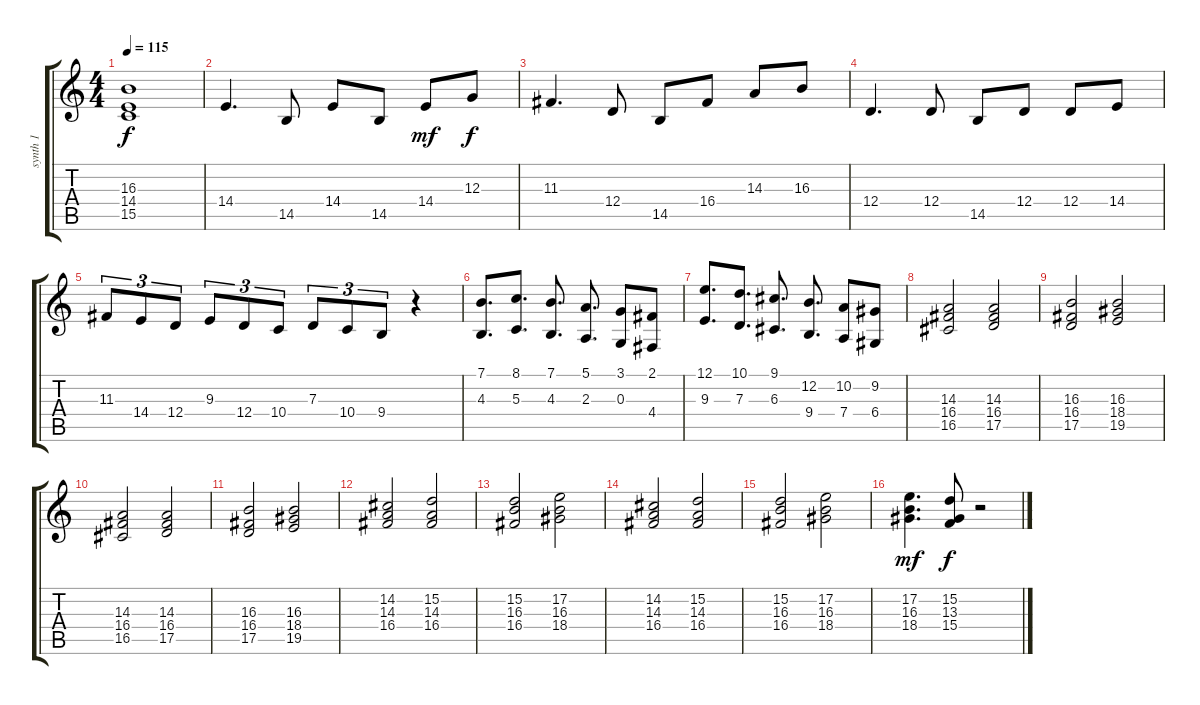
\track ("synth 1" "synth 1") {instrument pad2warm}
\staff {score tabs}
\tuning (E4 B3 G3 D3 A2 E2) {hide}
\ts (4 4)
\tempo 115
\clef g2
\ks c
(16.3 14.4 15.5).1{dy f} |
14.4.4{d instrument synthstrings2} 14.5.8 14.4.8 14.5.8 14.4.8{dy mf} 12.3.8{dy f} |
11.3.4{d} 12.4.8 14.5.8 16.4.8 14.3.8 16.3.8 |
12.4.4{d} 12.4.8 14.5.8 12.4.8 12.4.8 14.4.8 |
11.3.8{tu (3 2)} 14.4.8{tu (3 2)} 12.4.8{tu (3 2)} 9.3.8{tu (3 2)} 12.4.8{tu (3 2)} 10.4.8{tu (3 2)} 7.3.8{tu (3 2)} 10.4.8{tu (3 2)} 9.4.8{tu (3 2)} r.4 |
(7.1 4.3).8{d} (8.1 5.3).8{d} (7.1 4.3).8{d} (5.1 2.3).8{d} (3.1 0.3).8 (2.1 4.4).8 |
(12.1 9.3).8{d} (10.1 7.3).8{d} (9.1 6.3).8{d} (12.2 9.4).8{d} (10.2 7.4).8 (9.2 6.4).8 |
(14.3 16.4 16.5).2 (14.3 16.4 17.5).2 |
(16.3 16.4 17.5).2 (16.3 18.4 19.5).2 |
(14.3 16.4 16.5).2 (14.3 16.4 17.5).2 |
(16.3 16.4 17.5).2 (16.3 18.4 19.5).2 |
(14.2 14.3 16.4).2 (15.2 14.3 16.4).2 |
(15.2 16.3 16.4).2 (17.2 16.3 18.4).2 |
(14.2 14.3 16.4).2 (15.2 14.3 16.4).2 |
(15.2 16.3 16.4).2 (17.2 16.3 18.4).2 |
(17.2 16.3 18.4).4{d dy mf} (15.2 13.3 15.4).8{dy f} r.2
